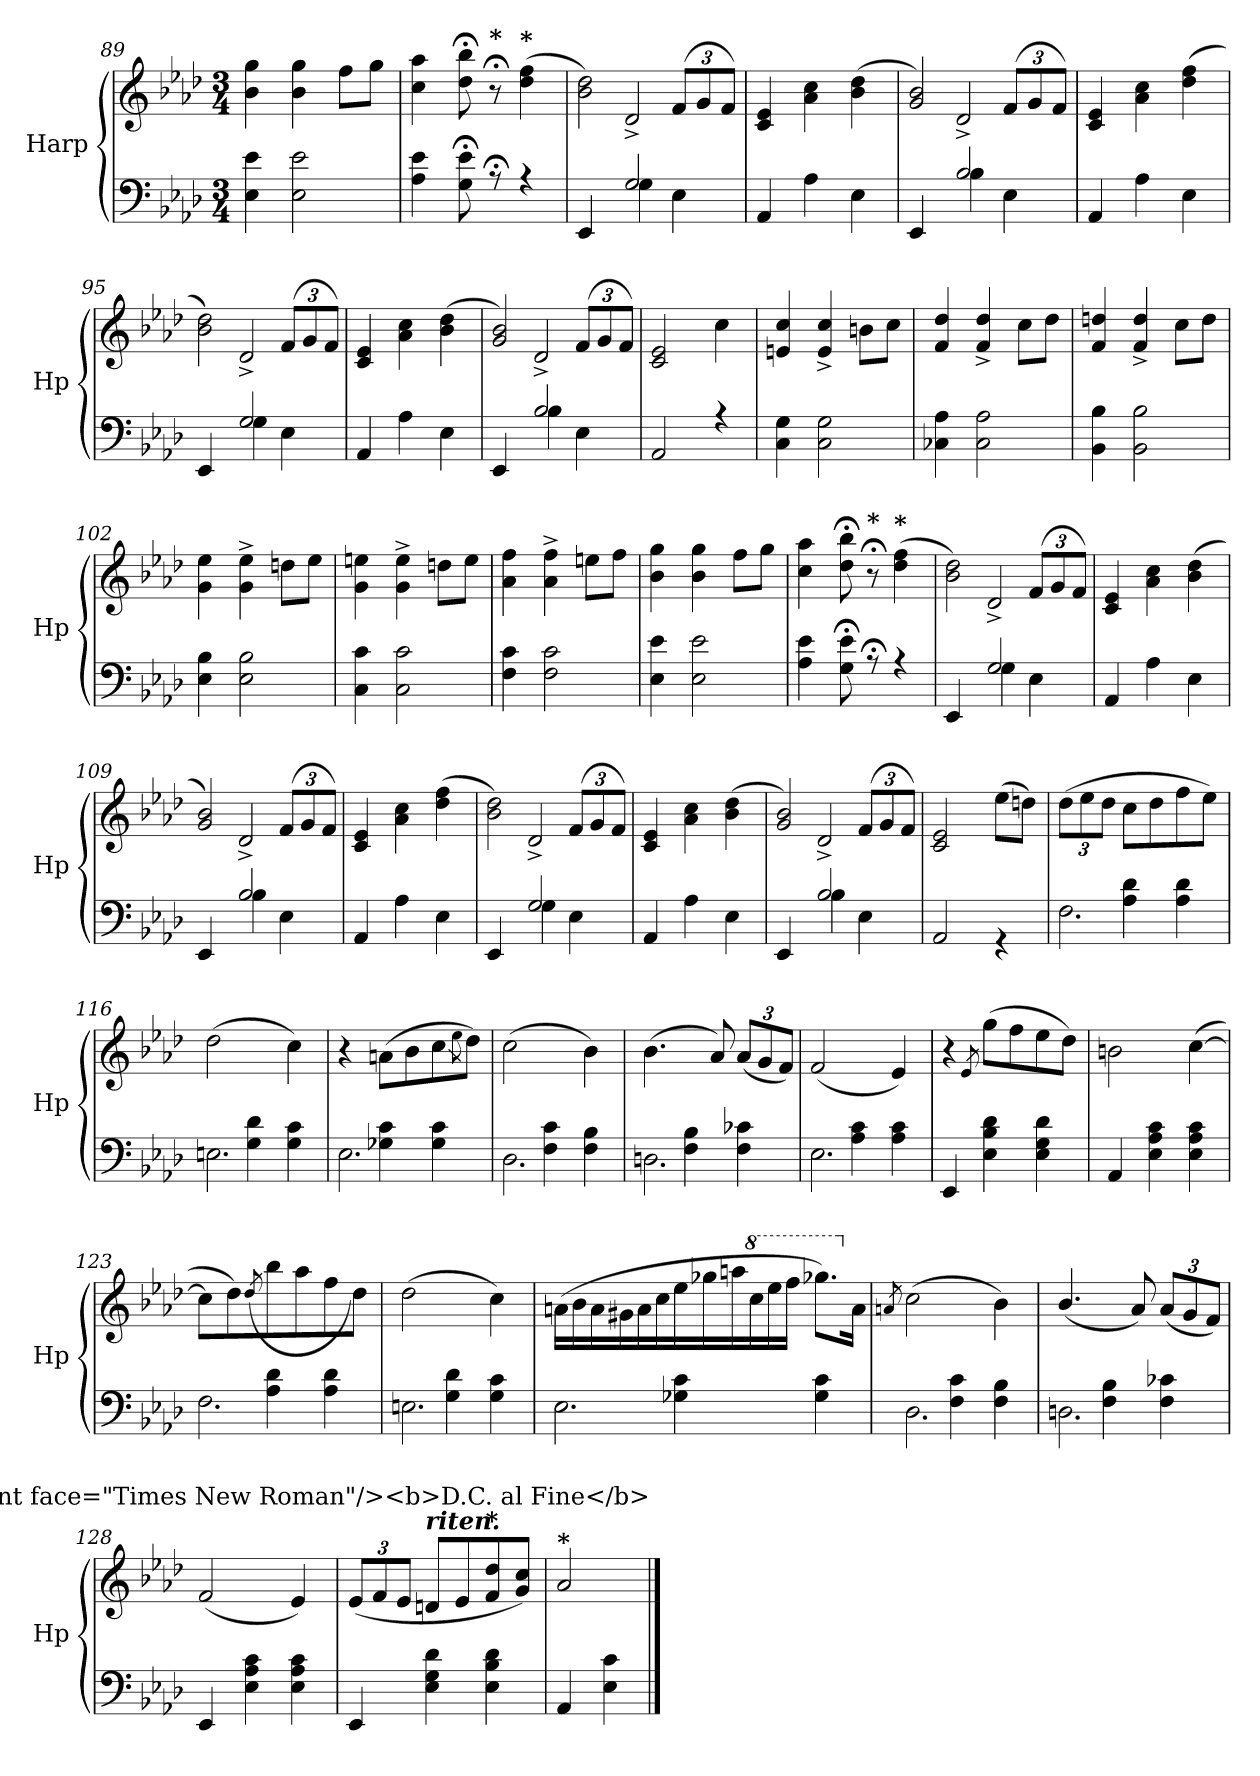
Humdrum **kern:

**kern	**kern	**dynam
*part1	*part1	*part1
*staff2	*staff1	*staff1/2
*I"Harp	*	*
*I'Hp	*	*
*clefF4	*clefG2	*
*k[b-e-a-d-]	*k[b-e-a-d-]	*
*M3/4	*M3/4	*
=89	=89	=89
*^	*	*
4E-\ 4e-\	2.ryy	4b-\ 4gg\	.
2E-\ 2e-\	.	4b-\ 4gg\	.
.	.	8ff\L	.
.	.	8gg\J	.
=90	=90	=90	=90
4A-\ 4e-\	2.ryy	4cc\ 4aa-\	.
8G\;< 8e-\;<	.	8dd-\;< 8bb-\;<	.
!	!	!LO:TX:a:Bi:t=*	!
8r;<	.	8r;<	.
!	!	!LO:TX:a:Bi:t=*	!
4r	.	(4dd-\ 4ff\	.
!!LO:LB:g=z
=91	=91	=91	=91
*	*	*^	*
4ryy	4EE-/	2b-\ 2dd-\)	4ryy	.
2G/	4G\	.	2d-^/	.
*	*	*Xbrackettup	*	*
.	4E-\	(12f/L	.	.
.	.	12g/	.	.
.	.	12f/J)	.	.
=92	=92	=92	=92	=92
4AA-/	2.ryy	4c/ 4e-/	2.ryy	.
4A-\	.	4a-\ 4cc\	.	.
4E-\	.	(>4b-\ 4dd-\	.	.
=93	=93	=93	=93	=93
4ryy	4EE-/	2g/ 2b-/)	4ryy	.
2B-/	4B-\	.	2d-^/	.
.	4E-\	(12f/L	.	.
.	.	12g/	.	.
.	.	12f/J)	.	.
=94	=94	=94	=94	=94
4AA-/	2.ryy	4c/ 4e-/	2.ryy	.
4A-\	.	4a-\ 4cc\	.	.
4E-\	.	(>4dd-\ 4ff\	.	.
=95	=95	=95	=95	=95
4ryy	4EE-/	2b-\ 2dd-\)	4ryy	.
2G/	4G\	.	2d-^/	.
.	4E-\	(12f/L	.	.
.	.	12g/	.	.
.	.	12f/J)	.	.
=96	=96	=96	=96	=96
4AA-/	2.ryy	4c/ 4e-/	2.ryy	.
4A-\	.	4a-\ 4cc\	.	.
4E-\	.	(>4b-\ 4dd-\	.	.
!!LO:LB:g=z	!!
=97	=97	=97	=97	=97
4ryy	4EE-/	2g/ 2b-/)	4ryy	.
2B-/	4B-\	.	2d-^/	.
.	4E-\	(12f/L	.	.
.	.	12g/	.	.
.	.	12f/J)	.	.
*	*	*v	*v	*
=98	=98	=98	=98
2AA-/	2.ryy	2c/ 2e-/	.
4r	.	4cc\	.
=99	=99	=99	=99
4C\ 4G\	2.ryy	4en/ 4cc/	.
2C\ 2G\	.	4e/^ 4cc/^	.
.	.	8bn\L	.
.	.	8cc\J	.
=100	=100	=100	=100
!	!	!	!LO:DY:b
4C-X\ 4A-\	2.ryy	4f/ 4dd-/	other-dynamics
2C-\ 2A-\	.	4f/^ 4dd-/^	.
.	.	8cc\L	.
.	.	8dd-\J	.
=101	=101	=101	=101
4BB-\ 4B-\	2.ryy	4f/ 4ddn/	.
2BB-\ 2B-\	.	4f/^ 4dd/^	.
.	.	8cc\L	.
.	.	8dd\J	.
=102	=102	=102	=102
4E-\ 4B-\	2.ryy	4g\ 4ee-\	.
2E-\ 2B-\	.	4g\^ 4ee-\^	.
.	.	8ddn\L	.
.	.	8ee-\J	.
!!LO:PB:g=z
=103	=103	=103	=103
4C\ 4c\	2.ryy	4g\ 4een\	.
2C\ 2c\	.	4g\^ 4ee\^	.
.	.	8ddn\L	.
.	.	8ee\J	.
!!LO:LB:g=z
=104	=104	=104	=104
4F\ 4c\	2.ryy	4a-\ 4ff\	.
2F\ 2c\	.	4a-\^ 4ff\^	.
.	.	8een\L	.
.	.	8ff\J	.
=105	=105	=105	=105
4E-\ 4e-\	2.ryy	4b-\ 4gg\	.
2E-\ 2e-\	.	4b-\ 4gg\	.
.	.	8ff\L	.
.	.	8gg\J	.
=106	=106	=106	=106
4A-\ 4e-\	2.ryy	4cc\ 4aa-\	.
8G\;< 8e-\;<	.	8dd-\;< 8bb-\;<	.
!	!	!LO:TX:a:Bi:t=*	!
8r;<	.	8r;<	.
!	!	!LO:TX:a:Bi:t=*	!
4r	.	(4dd-\ 4ff\	.
=107	=107	=107	=107
*	*	*^	*
4ryy	4EE-/	2b-\ 2dd-\)	4ryy	.
2G/	4G\	.	2d-^/	.
.	4E-\	(12f/L	.	.
.	.	12g/	.	.
.	.	12f/J)	.	.
=108	=108	=108	=108	=108
4AA-/	2.ryy	4c/ 4e-/	2.ryy	.
4A-\	.	4a-\ 4cc\	.	.
4E-\	.	(>4b-\ 4dd-\	.	.
!!LO:LB:g=z	!!
=109	=109	=109	=109	=109
4ryy	4EE-/	2g/ 2b-/)	4ryy	.
2B-/	4B-\	.	2d-^/	.
.	4E-\	(12f/L	.	.
.	.	12g/	.	.
.	.	12f/J)	.	.
=110	=110	=110	=110	=110
4AA-/	2.ryy	4c/ 4e-/	2.ryy	.
4A-\	.	4a-\ 4cc\	.	.
4E-\	.	(>4dd-\ 4ff\	.	.
=111	=111	=111	=111	=111
4ryy	4EE-/	2b-\ 2dd-\)	4ryy	.
2G/	4G\	.	2d-^/	.
.	4E-\	(12f/L	.	.
.	.	12g/	.	.
.	.	12f/J)	.	.
=112	=112	=112	=112	=112
4AA-/	2.ryy	4c/ 4e-/	2.ryy	.
4A-\	.	4a-\ 4cc\	.	.
4E-\	.	(>4b-\ 4dd-\	.	.
=113	=113	=113	=113	=113
4ryy	4EE-/	2g/ 2b-/)	4ryy	.
2B-/	4B-\	.	2d-^/	.
.	4E-\	(12f/L	.	.
.	.	12g/	.	.
.	.	12f/J)	.	.
*	*	*v	*v	*
=114	=114	=114	=114
2.ryy	2AA-/	2c/ 2e-/	.
.	4r	(8ee-\L	.
.	.	8ddn\J)	.
!!LO:LB:g=z
=115	=115	=115	=115
4ryy	2.F\	(12dd-\L	.
.	.	12ee-\	.
.	.	12dd-\J	.
4A-\ 4d-\	.	8cc\L	.
.	.	8dd-\	.
4A-\ 4d-\	.	8ff\	.
.	.	8ee-\J)	.
=116	=116	=116	=116
4ryy	2.En\	(2dd-\	.
4G\ 4d-\	.	.	.
4G\ 4c\	.	4cc\)	.
=117	=117	=117	=117
4ryy	2.E-\	4r	.
4G-X\ 4c\	.	(8an\L	.
.	.	8b-\	.
4G-\ 4c\	.	8cc\	.
.	.	8qee-\	.
.	.	8dd-\J)	.
=118	=118	=118	=118
4ryy	2.D-\	(2cc\	.
4F\ 4c\	.	.	.
4F\ 4B-\	.	4b-\)	.
=119	=119	=119	=119
4ryy	2.Dn\	(4.b-\	.
4F\ 4B-\	.	.	.
.	.	8a-/)	.
4F\ 4c-X\	.	(12a-/L	.
.	.	12g/	.
.	.	12f/J)	.
=120	=120	=120	=120
4ryy	2.E-\	(2f/	.
4A-\ 4c\	.	.	.
4A-\ 4c\	.	4e-/)	.
!!LO:LB:g=z
=121	=121	=121	=121
2.ryy	4EE-/	4r	.
.	.	8qe-/	.
.	4E-\ 4B-\ 4d-\	(8gg\L	.
.	.	8ff\	.
.	4E-\ 4G\ 4d-\	8ee-\	.
.	.	8dd-\J)	.
=122	=122	=122	=122
2.ryy	4AA-/	2bn\	.
.	4E-\ 4A-\ 4c\	.	.
.	4E-\ 4A-\ 4c\	([4cc\	.
=123	=123	=123	=123
4ryy	2.F\	8cc\L]	.
.	.	8dd-\)	.
.	.	(>8qdd-/	.
4A-\ 4d-\	.	8bb-\	.
.	.	8aa-\	.
4A-\ 4d-\	.	8ff\	.
.	.	8dd-\J)	.
=124	=124	=124	=124
4ryy	2.En\	(2dd-\	.
4G\ 4d-\	.	.	.
4G\ 4c\	.	4cc\)	.
!!LO:PB:g=z
=125	=125	=125	=125
*	*	*Xtuplet	*
4ryy	2.E-\	(24an\LL	.
.	.	24b-\	.
.	.	24a\	.
.	.	24g#X\	.
.	.	24a\	.
.	.	24cc\	.
4G-X\ 4c\	.	24ee-\	.
.	.	24gg-X\	.
.	.	24aan\	.
*	*	*8va	*
.	.	24ccc\	.
.	.	24eee-\	.
.	.	24fff\JJ	.
4G-\ 4c\	.	8.ggg-X\L)	.
*	*	*X8va	*
.	.	16a\Jk	.
=126	=126	=126	=126
.	.	8qan/	.
4ryy	2.D-\	(2cc\	.
4F\ 4c\	.	.	.
4F\ 4B-\	.	4b-\)	.
=127	=127	=127	=127
4ryy	2.Dn\	(4.b-/	.
4F\ 4B-\	.	.	.
.	.	8a-/)	.
*	*	*tuplet	*
4F\ 4c-X\	.	(12a-/L	.
.	.	12g/	.
.	.	12f/J)	.
=128	=128	=128	=128
2.ryy	4EE-/	(2f/	.
.	4E-\ 4A-\ 4c\	.	.
.	4E-\ 4A-\ 4c\	4e-/)	.
!!LO:LB:g=z
=129	=129	=129	=129
2.ryy	4EE-/	(12e-/L	.
.	.	12f/	.
.	.	12e-/J	.
!	!	!LO:TX:a:Bi:t=riten.	!
.	4E-\ 4G\ 4d-\	8dn/L	.
.	.	8e-/	.
!	!	!LO:TX:a:Bi:t=*	!
.	4E-\ 4B-\ 4d-\	8f/ 8dd-/	.
.	.	8g/ 8cc/J)	.
=130	=130	=130	=130
!	!	!LO:TX:a:Bi:t=*	!
2ryy	4AA-/	2a-/	.
.	4E-\ 4c\	.	.
!	!	!LO:TX:a:t=<font size="9.75613"/><font face="Times New Roman"/><b>D.C. al Fine</b>	!
!	!LO:TX:a:t=<font size="9.75613"/><font face="Times New Roman"/><b>D.C. al Fine</b>	!	!
*v	*v	*	*
==	==	==
*-	*-	*-
